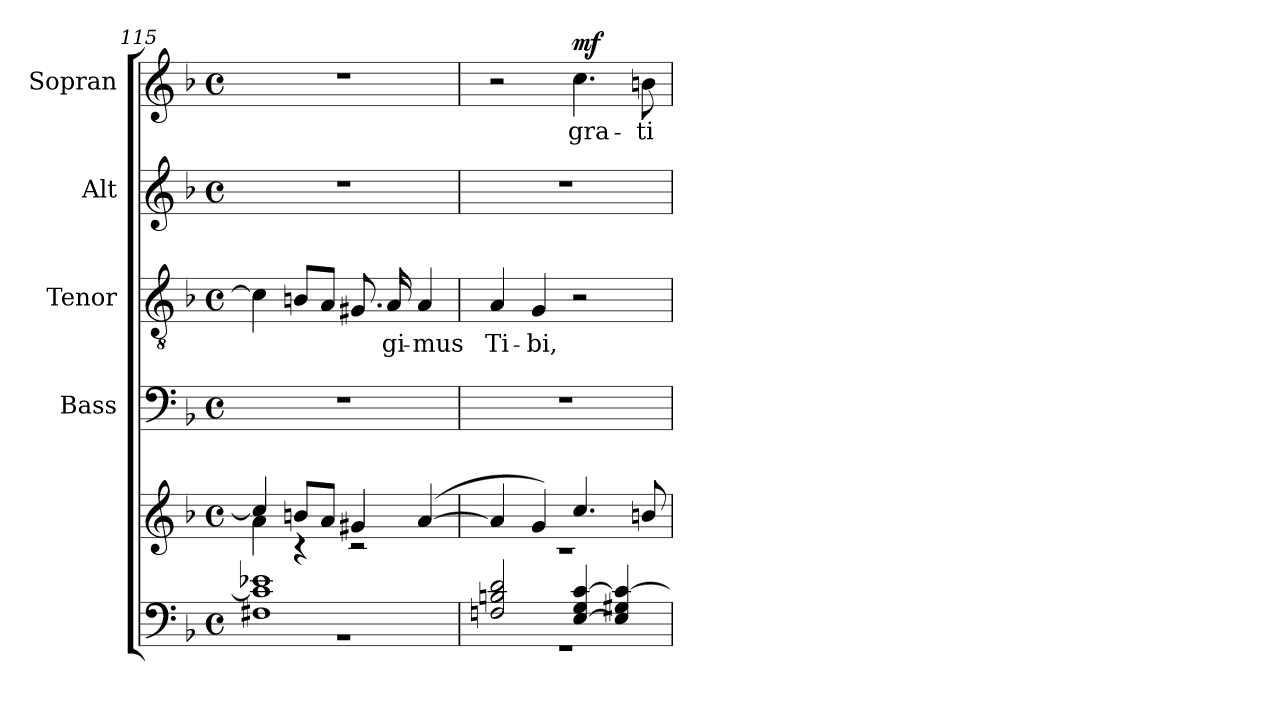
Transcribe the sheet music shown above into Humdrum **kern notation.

**kern	**kern	**kern	**kern	**text	**kern	**kern	**text	**dynam
*part5	*part5	*part4	*part3	*part3	*part2	*part1	*part1	*part1
*staff6	*staff5	*staff4	*staff3	*staff3	*staff2	*staff1	*staff1	*staff1
*	*	*I"Bass	*I"Tenor	*	*I"Alt	*I"Sopran	*	*
*	*	*I'B.	*I'T.	*	*I'A.	*I'S.	*	*
*clefF4	*clefG2	*clefF4	*clefGv2	*	*clefG2	*clefG2	*	*
*k[b-]	*k[b-]	*k[b-]	*k[b-]	*	*k[b-]	*k[b-]	*	*
*F:	*F:	*F:	*F:	*	*F:	*F:	*	*
*M4/4	*M4/4	*M4/4	*M4/4	*	*M4/4	*M4/4	*	*
*met(c)	*met(c)	*met(c)	*met(c)	*	*met(c)	*met(c)	*	*
=115	=115	=115	=115	=115	=115	=115	=115	=115
*^	*^	*	*	*	*	*	*	*
1F#X 1c] 1e-X	1rBB	4cc/]	4a\	1r	4c\]	.	1r	1r	.	.
.	.	8bn/L	4rc	.	8Bn/L	.	.	.	.	.
.	.	8a/J	.	.	8A/J	.	.	.	.	.
.	.	4g#X/	2rc	.	8.G#X/	.	.	.	.	.
!	!	!	!	!	!	!LO:LY:b	!	!	!	!
.	.	.	.	.	16A/	-gi-	.	.	.	.
!	!	!	!	!	!	!LO:LY:b	!	!	!	!
.	.	([>4a/	.	.	4A/	-mus	.	.	.	.
=116	=116	=116	=116	=116	=116	=116	=116	=116	=116	=116
!	!	!	!	!	!	!LO:LY:b	!	!	!	!
2Fn/ 2Bn/ 2d/	1rGG	4a/]	1rc	1r	4A/	Ti-	1r	2r	.	.
!	!	!	!	!	!	!LO:LY:b	!	!	!	!
.	.	4g/)	.	.	4G/	-bi,	.	.	.	.
!	!	!	!	!	!	!	!	!	!LO:LY:b	!LO:DY:a
[<4E/ 4G/ [>4c/	.	4.cc/	.	.	2r	.	.	4.cc\	gra-	mf
4E/] 4G#X/ 4c/_	.	.	.	.	.	.	.	.	.	.
!	!	!	!	!	!	!	!	!	!LO:LY:b	!
.	.	8bn/	.	.	.	.	.	8bn\	-ti-	.
*v	*v	*	*	*	*	*	*	*	*	*
*	*v	*v	*	*	*	*	*	*	*
=	=	=	=	=	=	=	=	=
*-	*-	*-	*-	*-	*-	*-	*-	*-
